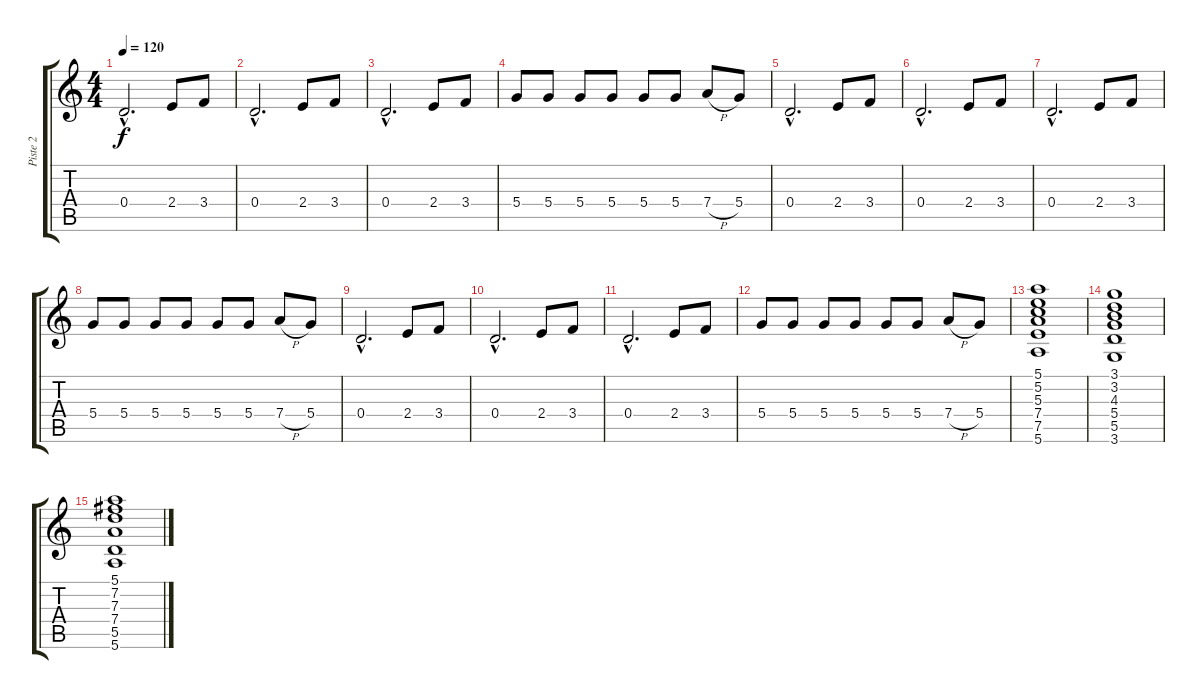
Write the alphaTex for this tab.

\track ("Piste 2" "Piste 2") {instrument distortionguitar}
\staff {score tabs}
\tuning (E4 B3 G3 D3 A2 E2) {hide}
\ts (4 4)
\tempo 120
\clef g2
\ks c
0.4{hac}.2{d dy f} 2.4.8 3.4.8 |
0.4{hac}.2{d} 2.4.8 3.4.8 |
0.4{hac}.2{d} 2.4.8 3.4.8 |
5.4.8 5.4.8 5.4.8 5.4.8 5.4.8 5.4.8 7.4{h}.8 5.4.8 |
0.4{hac}.2{d} 2.4.8 3.4.8 |
0.4{hac}.2{d} 2.4.8 3.4.8 |
0.4{hac}.2{d} 2.4.8 3.4.8 |
5.4.8 5.4.8 5.4.8 5.4.8 5.4.8 5.4.8 7.4{h}.8 5.4.8 |
0.4{hac}.2{d} 2.4.8 3.4.8 |
0.4{hac}.2{d} 2.4.8 3.4.8 |
0.4{hac}.2{d} 2.4.8 3.4.8 |
5.4.8 5.4.8 5.4.8 5.4.8 5.4.8 5.4.8 7.4{h}.8 5.4.8 |
(5.1 5.2 5.3 7.4 7.5 5.6).1 |
(3.1 3.2 4.3 5.4 5.5 3.6).1 |
(5.1 7.2 7.3 7.4 5.5 5.6).1
